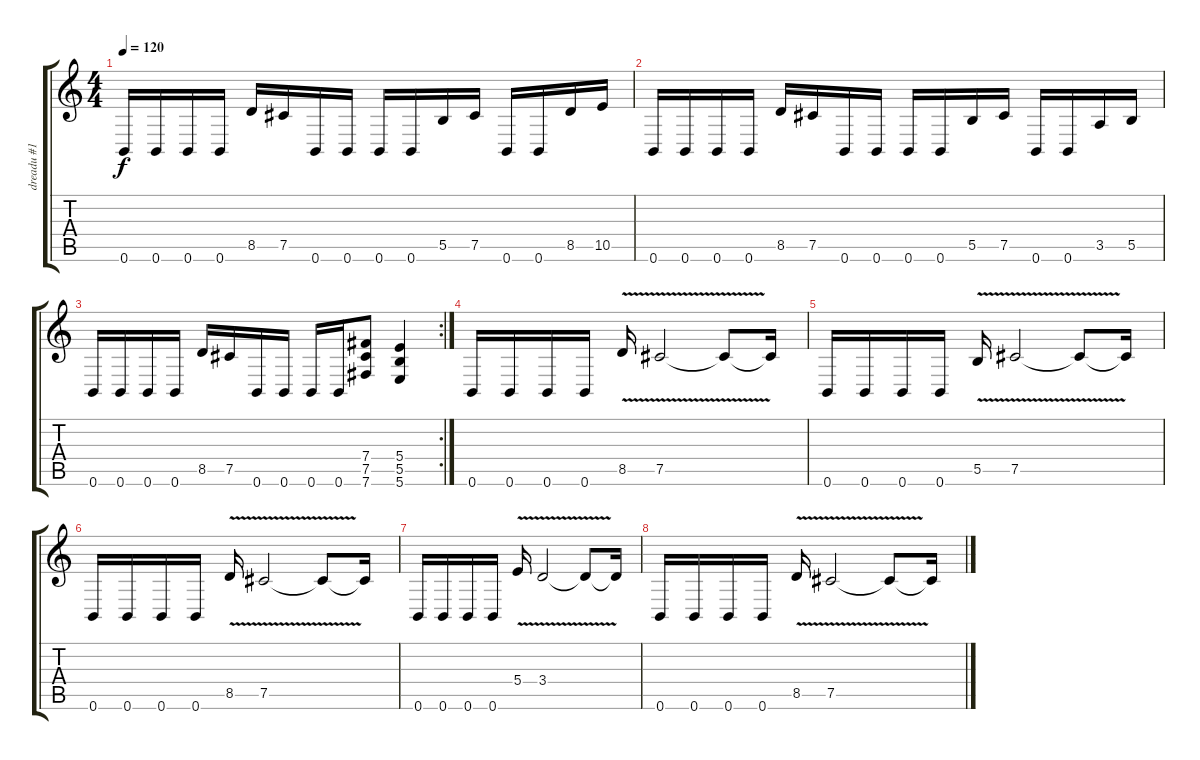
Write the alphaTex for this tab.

\track ("dreadu #1" "dreadu #1") {instrument distortionguitar}
\staff {score tabs}
\tuning (Db4 Ab3 E3 B2 Gb2 B1) {hide}
\ts (4 4)
\tempo 120
\clef g2
\ks c
0.6.16{dy f} 0.6.16 0.6.16 0.6.16 8.5.16 7.5.16 0.6.16 0.6.16 0.6.16 0.6.16 5.5.16 7.5.16 0.6.16 0.6.16 8.5.16 10.5.16 |
0.6.16 0.6.16 0.6.16 0.6.16 8.5.16 7.5.16 0.6.16 0.6.16 0.6.16 0.6.16 5.5.16 7.5.16 0.6.16 0.6.16 3.5.16 5.5.16 |
\rc 2
0.6.16 0.6.16 0.6.16 0.6.16 8.5.16 7.5.16 0.6.16 0.6.16 0.6.16 0.6.16 (7.4 7.5 7.6).8 (5.4 5.5 5.6).4 |
0.6.16 0.6.16 0.6.16 0.6.16 8.5{v}.16 7.5{v}.2 7.5{t}.8 7.5{t}.16 |
0.6.16 0.6.16 0.6.16 0.6.16 5.5{v}.16 7.5{v}.2 7.5{t}.8 7.5{t}.16 |
0.6.16 0.6.16 0.6.16 0.6.16 8.5{v}.16 7.5{v}.2 7.5{t}.8 7.5{t}.16 |
0.6.16 0.6.16 0.6.16 0.6.16 5.4{v}.16 3.4{v}.2 3.4{t}.8 3.4{t}.16 |
0.6.16 0.6.16 0.6.16 0.6.16 8.5{v}.16 7.5{v}.2 7.5{t}.8 7.5{t}.16
